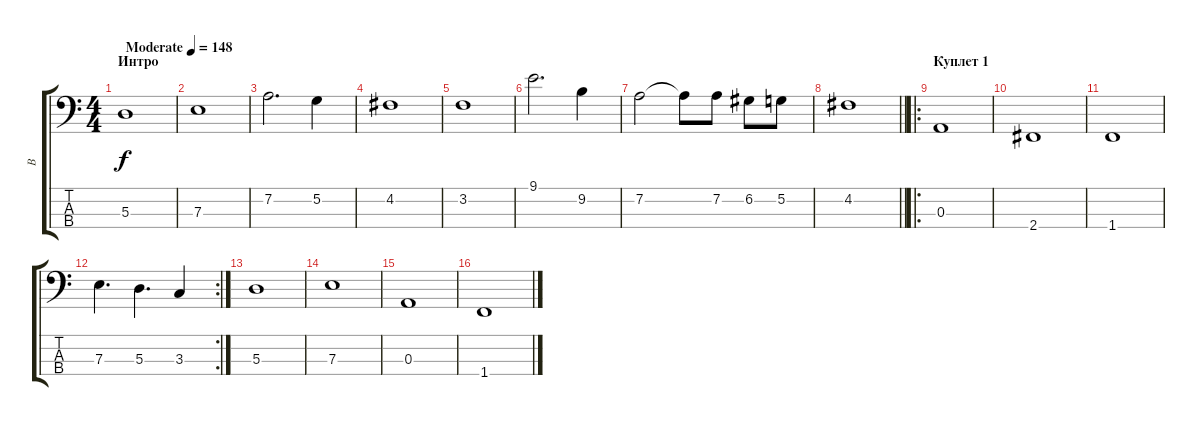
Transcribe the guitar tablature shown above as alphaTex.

\track ("B" "B") {instrument electricbassfinger}
\staff {score tabs}
\tuning (G2 D2 A1 E1) {hide}
\ts (4 4)
\section ("" "Интро")
\tempo (148 "Moderate")
\clef f4
\ks c
5.3.1{dy f instrument electricbassfinger} |
7.3.1 |
7.2.2{d} 5.2.4 |
4.2.1 |
3.2.1 |
9.1.2{d} 9.2.4 |
7.2.2 7.2{t}.8 7.2.8 6.2.8 5.2.8 |
\barLineRight lightlight
4.2.1 |
\ro
\section ("" "Куплет 1")
0.3.1 |
2.4.1 |
1.4.1 |
\rc 2
7.3.4{d} 5.3.4{d} 3.3.4 |
5.3.1 |
7.3.1 |
0.3.1 |
1.4.1
